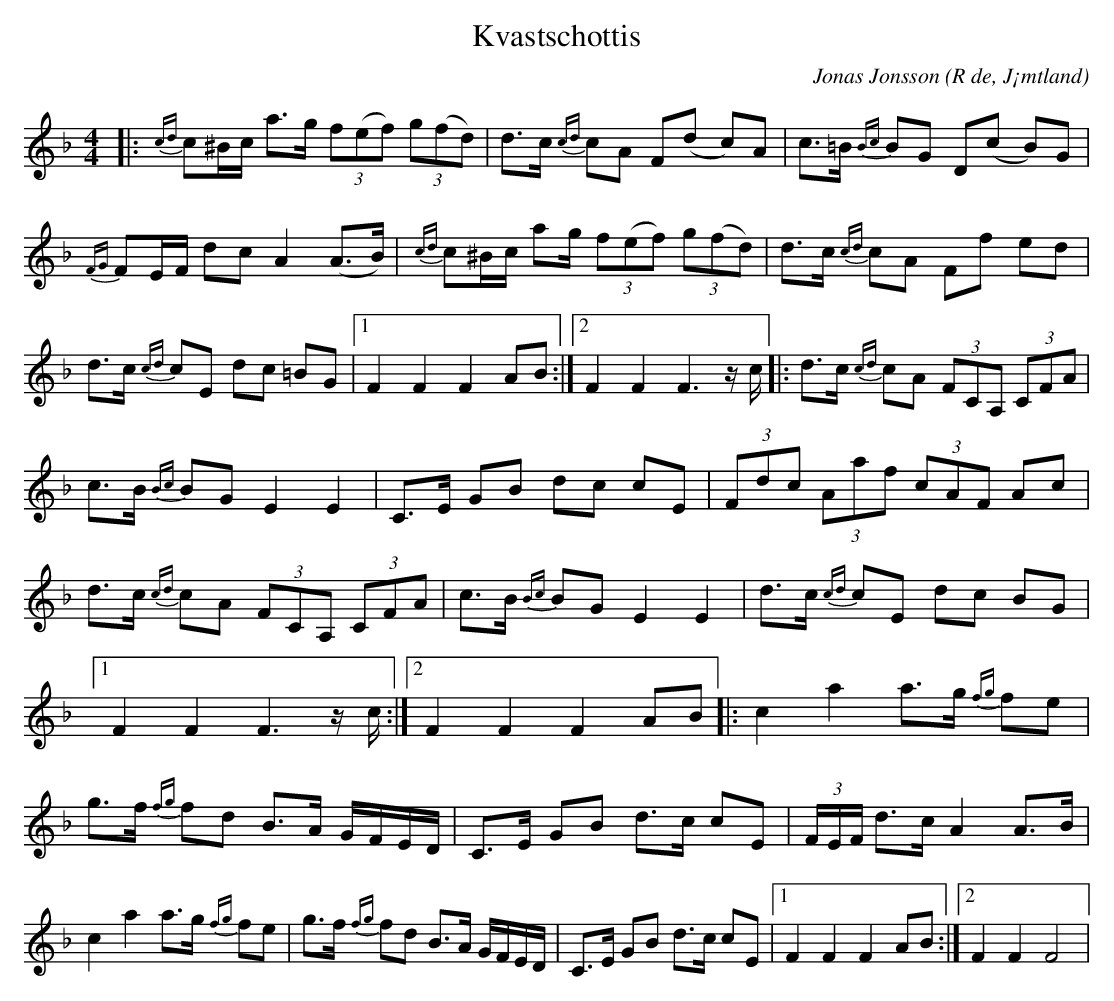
X:1
T:Kvastschottis
C:Jonas Jonsson
O:R de, J¡mtland
M:4/4
L:1/16
K:F
|: {cd}c2^Bc a2>g2 (3f2(e2f2) (3g2(f2d2) | d2>c2 {cd}c2A2 F2(d2- c2)A2 | c2>=B2 {Bc}B2G2 D2(c2- B2)G2 | {FG}F2EF d2c2 A4 (A2>B2) | {cd}c2^Bc a2g (3f2(e2f2) (3g2(f2d2) | d2>c2 {cd}c2A2 F2f2 e2d2 | d2>c2 {cd}c2E2 d2c2 =B2G2 |1 F4 F4 F4 A2B2 :|2 F4 F4 F4> z2c ]|: d2>c2 {cd}c2A2 (3F2C2A,2 (3C2F2A2 | c2>B2 {Bc}B2G2 E4 E4 | C2>E2 G2B2 d2c2 c2E2 | (3F2d2c2 (3A2a2f2 (3c2A2F2 A2c2 | d2>c2 {cd}c2A2 (3F2C2A,2, (3C2F2A2 | c2>B2 {Bc}B2G2 E4 E4 | d2>c2 {cd}c2E2 d2c2 B2G2 |1 F4 F4 F4> z2c :|2 F4 F4 F4 A2B2 ]|: c4 a4 a2>g2 {fg}f2e2 | g2>f2 {fg}f2d2 B2>A2 GFED | C2,>E2 G2B2 d2>c2 c2E2 | (3FEF d2>c2 A4 A2>B2 | c4 a4 a2>g2 {fg}f2e2 | g2>f2 {fg}f2d2 B2>A2 GFED | C2,>E2 G2B2 d2>c2 c2E2 |1 F4 F4 F4 A2B2 :|2  F4 F4 F8 |
